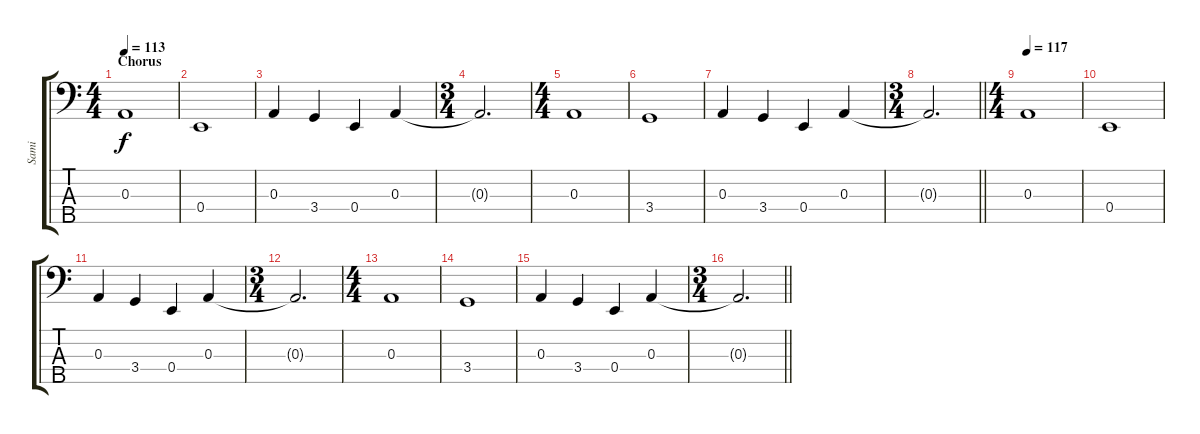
\track ("Sami" "Sami") {instrument electricbassfinger}
\staff {score tabs}
\tuning (G2 D2 A1 E1 B0) {hide}
\ts (4 4)
\section ("" "Chorus")
\tempo 113
\clef f4
\ks c
0.3.1{dy f} |
0.4.1 |
0.3.4 3.4.4 0.4.4 0.3.4 |
\ts (3 4)
0.3{t}.2{d} |
\ts (4 4)
0.3.1 |
3.4.1 |
0.3.4 3.4.4 0.4.4 0.3.4 |
\ts (3 4)
\barLineRight lightlight
0.3{t}.2{d} |
\ts (4 4)
\section ("" "")
\tempo 117
0.3.1 |
0.4.1 |
0.3.4 3.4.4 0.4.4 0.3.4 |
\ts (3 4)
0.3{t}.2{d} |
\ts (4 4)
0.3.1 |
3.4.1 |
0.3.4 3.4.4 0.4.4 0.3.4{volume 0} |
\ts (3 4)
\barLineRight lightlight
0.3{t}.2{d}
